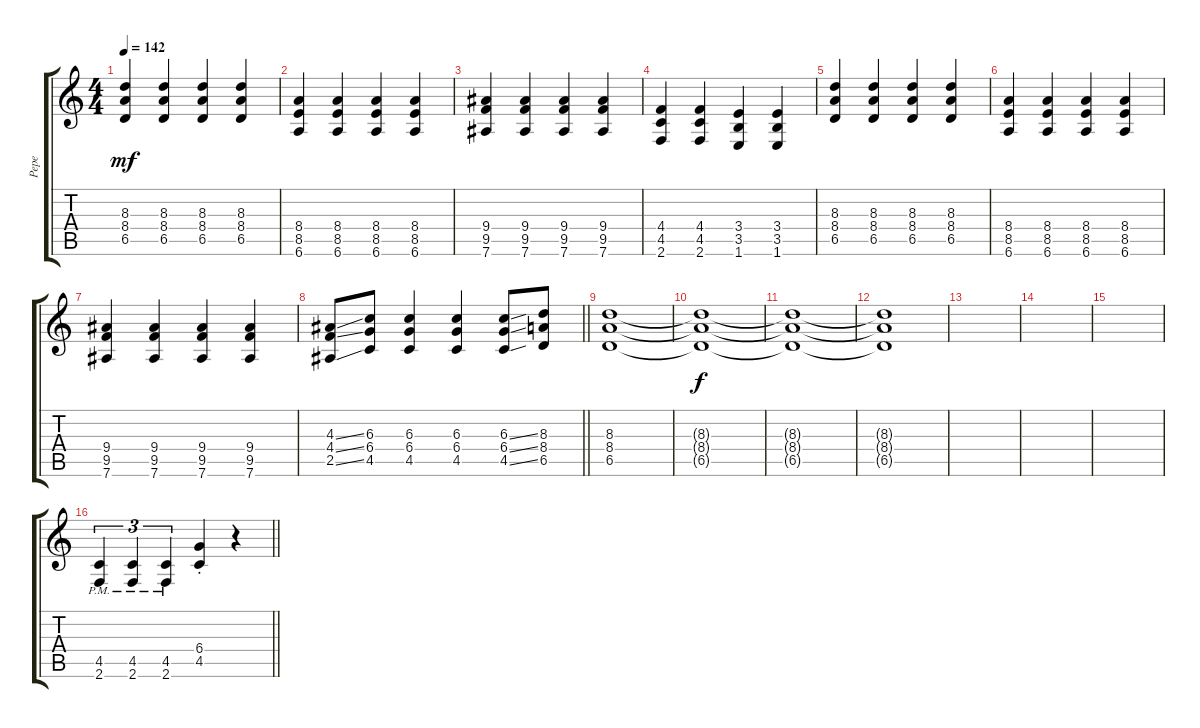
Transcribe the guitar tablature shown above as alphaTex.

\track ("Pepe" "Pepe") {instrument distortionguitar}
\staff {score tabs}
\tuning (Eb4 Bb3 Gb3 Db3 Ab2 Eb2) {hide}
\ts (4 4)
\tempo 142
\clef g2
\ks c
(8.3 8.4 6.5).4{dy mf} (8.3 8.4 6.5).4 (8.3 8.4 6.5).4 (8.3 8.4 6.5).4 |
(8.4 8.5 6.6).4 (8.4 8.5 6.6).4 (8.4 8.5 6.6).4 (8.4 8.5 6.6).4 |
(9.4 9.5 7.6).4 (9.4 9.5 7.6).4 (9.4 9.5 7.6).4 (9.4 9.5 7.6).4 |
(4.4 4.5 2.6).4 (4.4 4.5 2.6).4 (3.4 3.5 1.6).4 (3.4 3.5 1.6).4 |
(8.3 8.4 6.5).4 (8.3 8.4 6.5).4 (8.3 8.4 6.5).4 (8.3 8.4 6.5).4 |
(8.4 8.5 6.6).4 (8.4 8.5 6.6).4 (8.4 8.5 6.6).4 (8.4 8.5 6.6).4 |
(9.4 9.5 7.6).4 (9.4 9.5 7.6).4 (9.4 9.5 7.6).4 (9.4 9.5 7.6).4 |
\barLineRight lightlight
(4.3{ss} 4.4{ss} 2.5{ss}).8 (6.3 6.4 4.5).8 (6.3 6.4 4.5).4 (6.3 6.4 4.5).4 (6.3{ss} 6.4{ss} 4.5{ss}).8 (8.3 8.4 6.5).8 |
(8.3 8.4 6.5).1{volume 0} |
(8.3{t} 8.4{t} 6.5{t}).1{dy f} |
(8.3{t} 8.4{t} 6.5{t}).1 |
(8.3{t} 8.4{t} 6.5{t}).1 |
|
|
|
\barLineRight lightlight
(4.5{pm} 2.6{pm}).4{tu (3 2) volume 11 instrument distortionguitar} (4.5{pm} 2.6{pm}).4{tu (3 2)} (4.5{pm} 2.6{pm}).4{tu (3 2)} (6.4{st} 4.5{st}).4 r.4
